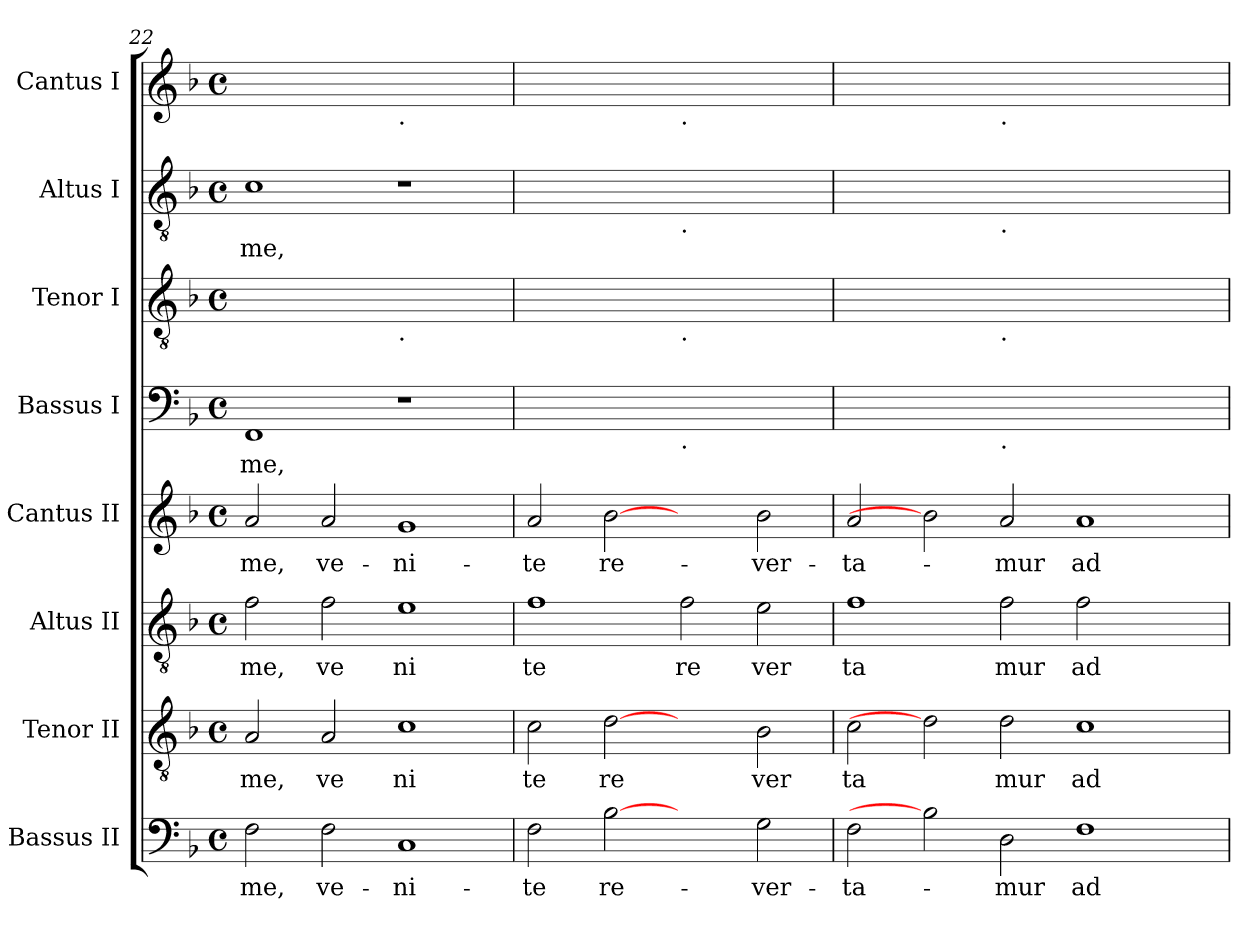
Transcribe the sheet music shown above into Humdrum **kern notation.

**kern	**text	**kern	**text	**kern	**text	**kern	**text	**kern	**text	**kern	**kern	**text	**kern
*part8	*part8	*part7	*part7	*part6	*part6	*part5	*part5	*part4	*part4	*part3	*part2	*part2	*part1
*staff8	*staff8	*staff7	*staff7	*staff6	*staff6	*staff5	*staff5	*staff4	*staff4	*staff3	*staff2	*staff2	*staff1
*I"Bassus II	*	*I"Tenor II	*	*I"Altus II	*	*I"Cantus II	*	*I"Bassus I	*	*I"Tenor I	*I"Altus I	*	*I"Cantus I
*clefF4	*	*clefGv2	*	*clefGv2	*	*clefG2	*	*clefF4	*	*clefGv2	*clefGv2	*	*clefG2
*ITrd-3c-5	*	*ITrd-3c-5	*	*ITrd-3c-5	*	*ITrd-3c-5	*	*ITrd-3c-5	*	*	*ITrd-3c-5	*	*ITrd-3c-5
*k[b-e-]	*	*k[b-e-]	*	*k[b-e-]	*	*k[b-e-]	*	*k[b-e-]	*	*k[b-]	*k[b-e-]	*	*k[b-e-]
*B-:	*	*B-:	*	*B-:	*	*B-:	*	*B-:	*	*F:	*B-:	*	*B-:
*M4/4	*	*M4/4	*	*M4/4	*	*M4/4	*	*M4/4	*	*M4/4	*M4/4	*	*M4/4
*met(c)	*	*met(c)	*	*met(c)	*	*met(c)	*	*met(c)	*	*met(c)	*met(c)	*	*met(c)
=22	=22	=22	=22	=22	=22	=22	=22	=22	=22	=22	=22	=22	=22
!	!LO:LY:b	!	!LO:LY:b	!	!LO:LY:b	!	!LO:LY:b	!	!LO:LY:b	!	!	!LO:LY:b	!
2B-\	me,	2d/	me,	2b-\	me,	2dd/	me,	1BB-	me,	1ryy	1f	me,	1ryy
!	!LO:LY:b	!	!LO:LY:b	!	!LO:LY:b	!	!LO:LY:b	!	!	!	!	!	!
2B-\	ve-	2d/	ve	2b-\	ve	2dd/	ve-	.	.	.	.	.	.
!	!	!	!	!	!	!	!	!	!	!	!	!	!LO:TX:b:t=.
!	!	!	!	!	!	!	!	!	!	!LO:TX:b:t=.	!	!	!
!	!LO:LY:b	!	!LO:LY:b	!	!LO:LY:b	!	!LO:LY:b	!	!	!	!	!	!
1F	-ni-	1f	ni	1a	ni	1cc	-ni-	1r	.	1ryy	1r	.	1ryy
=23	=23	=23	=23	=23	=23	=23	=23	=23	=23	=23	=23	=23	=23
!	!LO:LY:b	!	!LO:LY:b	!	!LO:LY:b	!	!LO:LY:b	!	!	!	!	!	!
2B-\	-te	2f\	te	1b-	te	2dd/	-te	1ryy	.	1ryy	1ryy	.	1ryy
!	!LO:LY:b	!	!LO:LY:b	!	!	!	!LO:LY:b	!	!	!	!	!	!
[2e-	re-	[2g	re	.	.	[2ee-	re-	.	.	.	.	.	.
!	!	!	!	!	!	!	!	!	!	!	!	!	!LO:TX:b:t=.
!	!	!	!	!	!	!	!	!	!	!	!LO:TX:b:t=.	!	!
!	!	!	!	!	!	!	!	!	!	!LO:TX:b:t=.	!	!	!
!	!	!	!	!	!	!	!	!LO:TX:b:t=.	!	!	!	!	!
!	!	!	!	!	!LO:LY:b	!	!	!	!	!	!	!	!
2ryy	.	2ryy	.	2b-\	re	2ryy	.	1ryy	.	1ryy	1ryy	.	1ryy
!	!LO:LY:b	!	!LO:LY:b	!	!LO:LY:b	!	!LO:LY:b	!	!	!	!	!	!
2c\	-ver-	2e-\	ver	2a\	ver	2ee-\	-ver-	.	.	.	.	.	.
=24	=24	=24	=24	=24	=24	=24	=24	=24	=24	=24	=24	=24	=24
!	!LO:LY:b	!	!LO:LY:b	!	!LO:LY:b	!	!LO:LY:b	!	!	!	!	!	!
2B-\	-ta-	2f\	ta	1b-	ta	2dd/	-ta-	1ryy	.	1ryy	1ryy	.	1ryy
2e-]	.	2g]	.	.	.	2ee-]	.	.	.	.	.	.	.
!	!	!	!	!	!	!	!	!	!	!	!	!	!LO:TX:b:t=.
!	!	!	!	!	!	!	!	!	!	!	!LO:TX:b:t=.	!	!
!	!	!	!	!	!	!	!	!	!	!LO:TX:b:t=.	!	!	!
!	!	!	!	!	!	!	!	!LO:TX:b:t=.	!	!	!	!	!
!	!LO:LY:b	!	!LO:LY:b	!	!LO:LY:b	!	!LO:LY:b	!	!	!	!	!	!
2G\	-mur	2g\	mur	2b-\	mur	2dd/	-mur	1.ryy	.	1.ryy	1.ryy	.	1.ryy
!	!LO:LY:b	!	!LO:LY:b	!	!LO:LY:b	!	!LO:LY:b	!	!	!	!	!	!
1B-	ad	1f	ad	2b-\	ad	1dd	ad	.	.	.	.	.	.
.	.	.	.	2ryy	.	.	.	.	.	.	.	.	.
=	=	=	=	=	=	=	=	=	=	=	=	=	=
*-	*-	*-	*-	*-	*-	*-	*-	*-	*-	*-	*-	*-	*-
